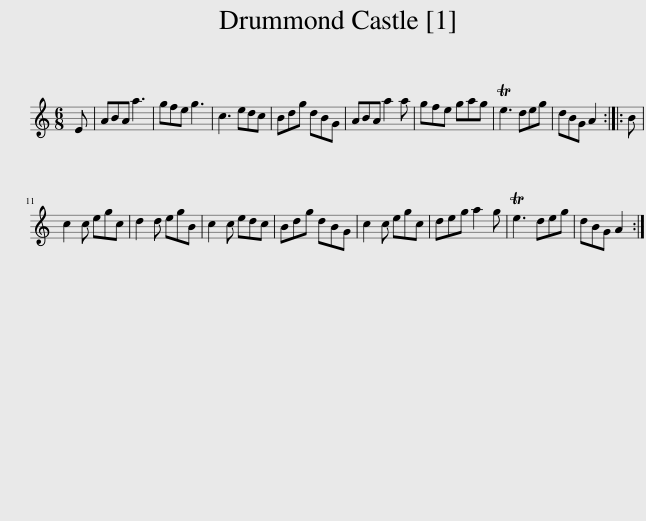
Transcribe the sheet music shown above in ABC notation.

X:1
L:1/8
M:6/8
I:linebreak $
K:C
V:1 treble
V:1
 E | ABA a3 | gfe g3 | c3 edc | Bdg dBG | %5
 ABA a2 a | gfe gag | Te3 deg | dBG A2 :: B |$ %10
 c2 c egc | d2 d egB | c2 c edc | Bdg dBG | c2 c egc | %15
 deg a2 g | Te3 deg | dBG A2 :| %18
